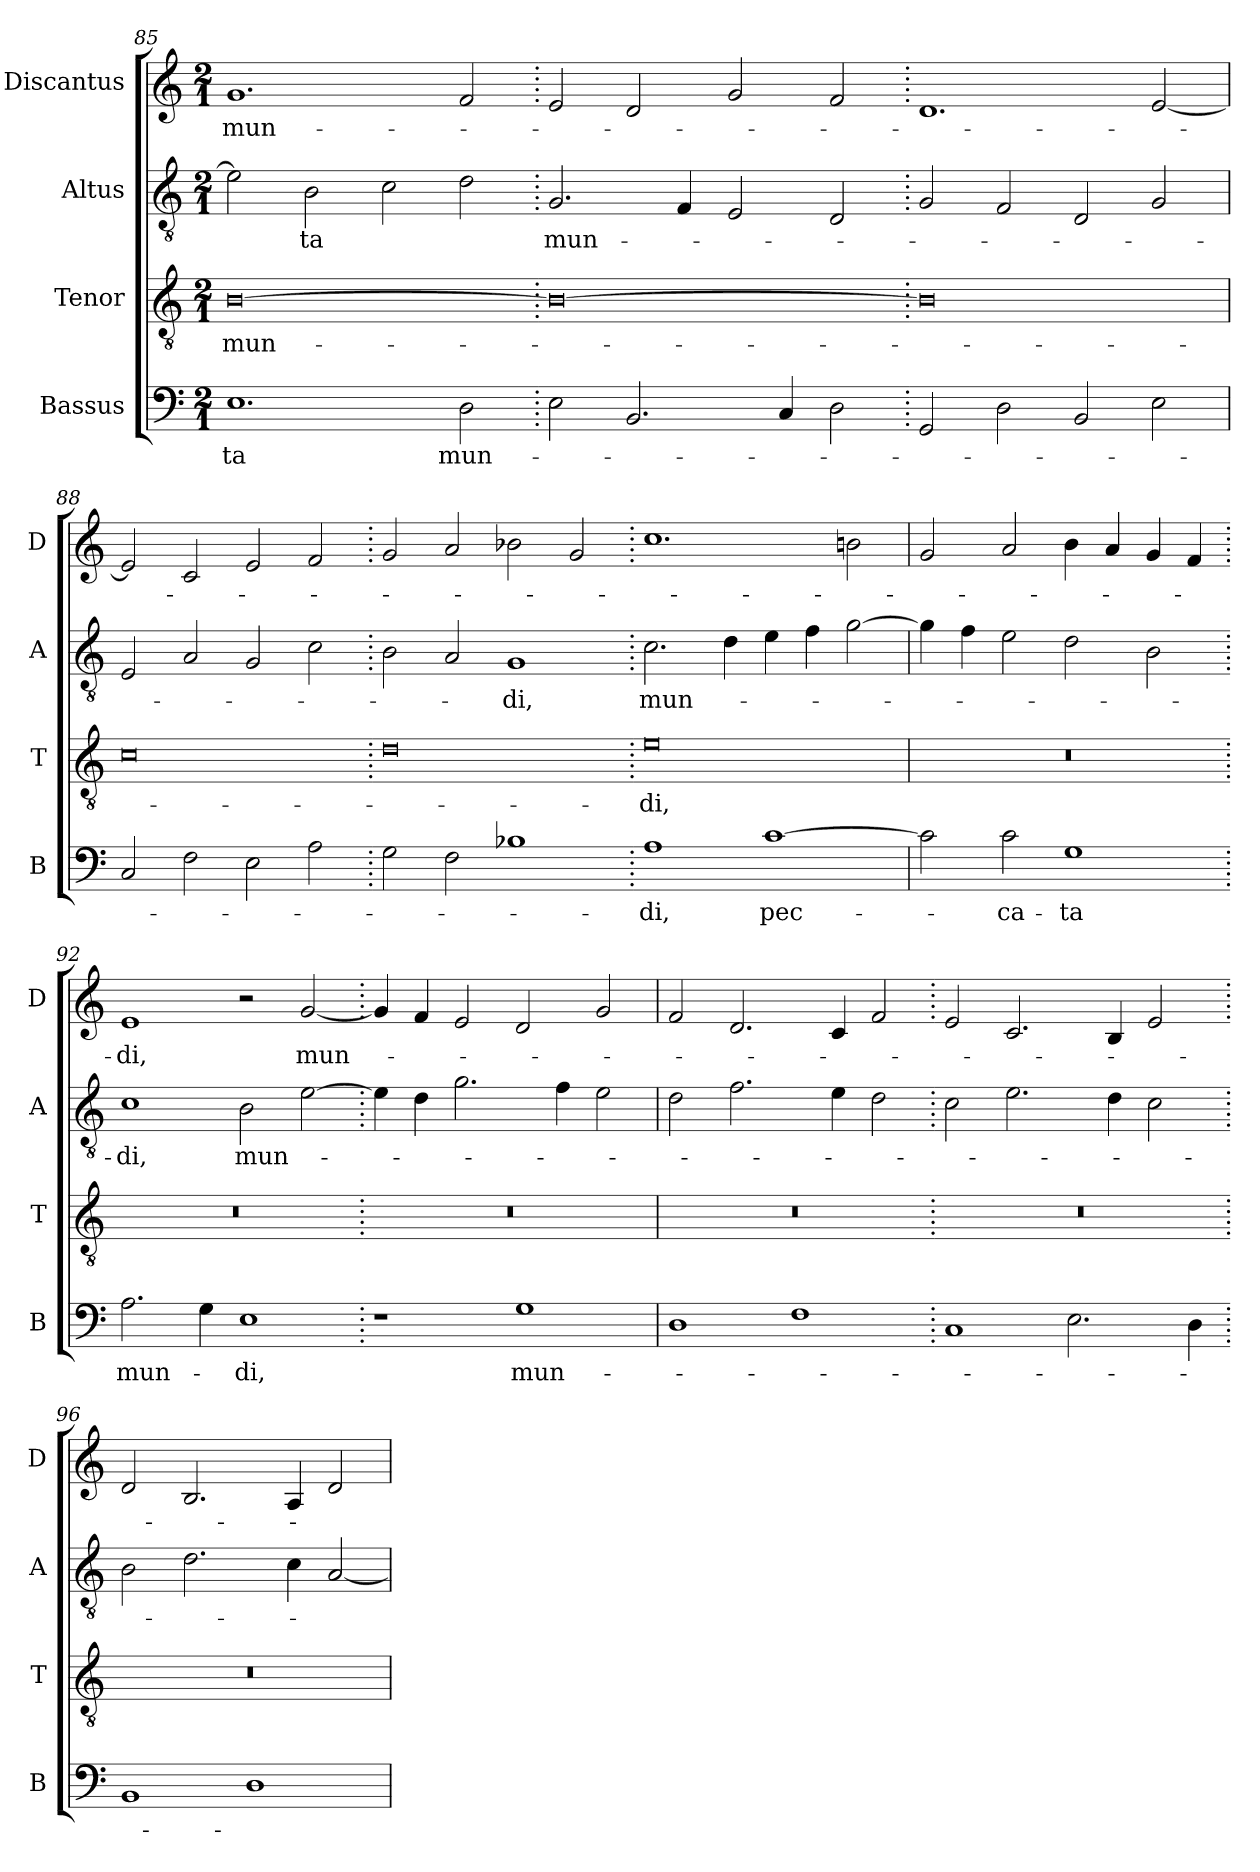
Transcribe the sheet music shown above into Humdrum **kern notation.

**kern	**text	**kern	**text	**kern	**text	**kern	**text
*part4	*part4	*part3	*part3	*part2	*part2	*part1	*part1
*staff4	*staff4	*staff3	*staff3	*staff2	*staff2	*staff1	*staff1
*I"Bassus	*	*I"Tenor	*	*I"Altus	*	*I"Discantus	*
*I'B	*	*I'T	*	*I'A	*	*I'D	*
*clefF4	*	*clefGv2	*	*clefGv2	*	*clefG2	*
*k[]	*	*k[]	*	*k[]	*	*k[]	*
*M2/1	*	*M2/1	*	*M2/1	*	*M2/1	*
=85	=85	=85	=85	=85	=85	=85	=85
1.E	-ta	[0B	mun-	2e]	.	1.g	mun-
.	.	.	.	2B	-ta	.	.
.	.	.	.	2c	.	.	.
2D	mun-	.	.	2d	.	2f	.
=86.	=86.	=86.	=86.	=86.	=86.	=86.	=86.
2E	.	0B_	.	2.G	mun-	2e	.
2.BB	.	.	.	.	.	2d	.
.	.	.	.	4F	.	.	.
.	.	.	.	2E	.	2g	.
4C	.	.	.	.	.	.	.
2D	.	.	.	2D	.	2f	.
=87.	=87.	=87.	=87.	=87.	=87.	=87.	=87.
2GG	.	0B]	.	2G	.	1.d	.
2D	.	.	.	2F	.	.	.
2BB	.	.	.	2D	.	.	.
2E	.	.	.	2G	.	[2e	.
=88	=88	=88	=88	=88	=88	=88	=88
2C	.	0c	.	2E	.	2e]	.
2F	.	.	.	2A	.	2c	.
2E	.	.	.	2G	.	2e	.
2A	.	.	.	2c	.	2f	.
=89.	=89.	=89.	=89.	=89.	=89.	=89.	=89.
2G	.	0d	.	2B	.	2g	.
2F	.	.	.	2A	.	2a	.
1B-X	.	.	.	1G	-di,	2b-X	.
.	.	.	.	.	.	2g	.
=90.	=90.	=90.	=90.	=90.	=90.	=90.	=90.
1A	-di,	0e	-di,	2.c	mun-	1.cc	.
.	.	.	.	4d	.	.	.
[1c	pec-	.	.	4e	.	.	.
.	.	.	.	4f	.	.	.
.	.	.	.	[2g	.	2bn	.
=91	=91	=91	=91	=91	=91	=91	=91
2c]	.	0r	.	4g]	.	2g	.
.	.	.	.	4f	.	.	.
2c	-ca-	.	.	2e	.	2a	.
1G	-ta	.	.	2d	.	4b	.
.	.	.	.	.	.	4a	.
.	.	.	.	2B	.	4g	.
.	.	.	.	.	.	4f	.
=92.	=92.	=92.	=92.	=92.	=92.	=92.	=92.
2.A	mun-	0r	.	1c	-di,	1e	-di,
4G	.	.	.	.	.	.	.
1E	-di,	.	.	2B	mun-	2r	.
.	.	.	.	[2e	.	[2g	mun-
=93.	=93.	=93.	=93.	=93.	=93.	=93.	=93.
1r	.	0r	.	4e]	.	4g]	.
.	.	.	.	4d	.	4f	.
.	.	.	.	2.g	.	2e	.
1G	mun-	.	.	.	.	2d	.
.	.	.	.	4f	.	.	.
.	.	.	.	2e	.	2g	.
=94	=94	=94	=94	=94	=94	=94	=94
1D	.	0r	.	2d	.	2f	.
.	.	.	.	2.f	.	2.d	.
1F	.	.	.	.	.	.	.
.	.	.	.	4e	.	4c	.
.	.	.	.	2d	.	2f	.
=95.	=95.	=95.	=95.	=95.	=95.	=95.	=95.
1C	.	0r	.	2c	.	2e	.
.	.	.	.	2.e	.	2.c	.
2.E	.	.	.	.	.	.	.
.	.	.	.	4d	.	4B	.
.	.	.	.	2c	.	2e	.
4D	.	.	.	.	.	.	.
=96.	=96.	=96.	=96.	=96.	=96.	=96.	=96.
1BB	.	0r	.	2B	.	2d	.
.	.	.	.	2.d	.	2.B	.
1D	.	.	.	.	.	.	.
.	.	.	.	4c	.	4A	.
.	.	.	.	[2A	.	2d	.
=	=	=	=	=	=	=	=
*-	*-	*-	*-	*-	*-	*-	*-
